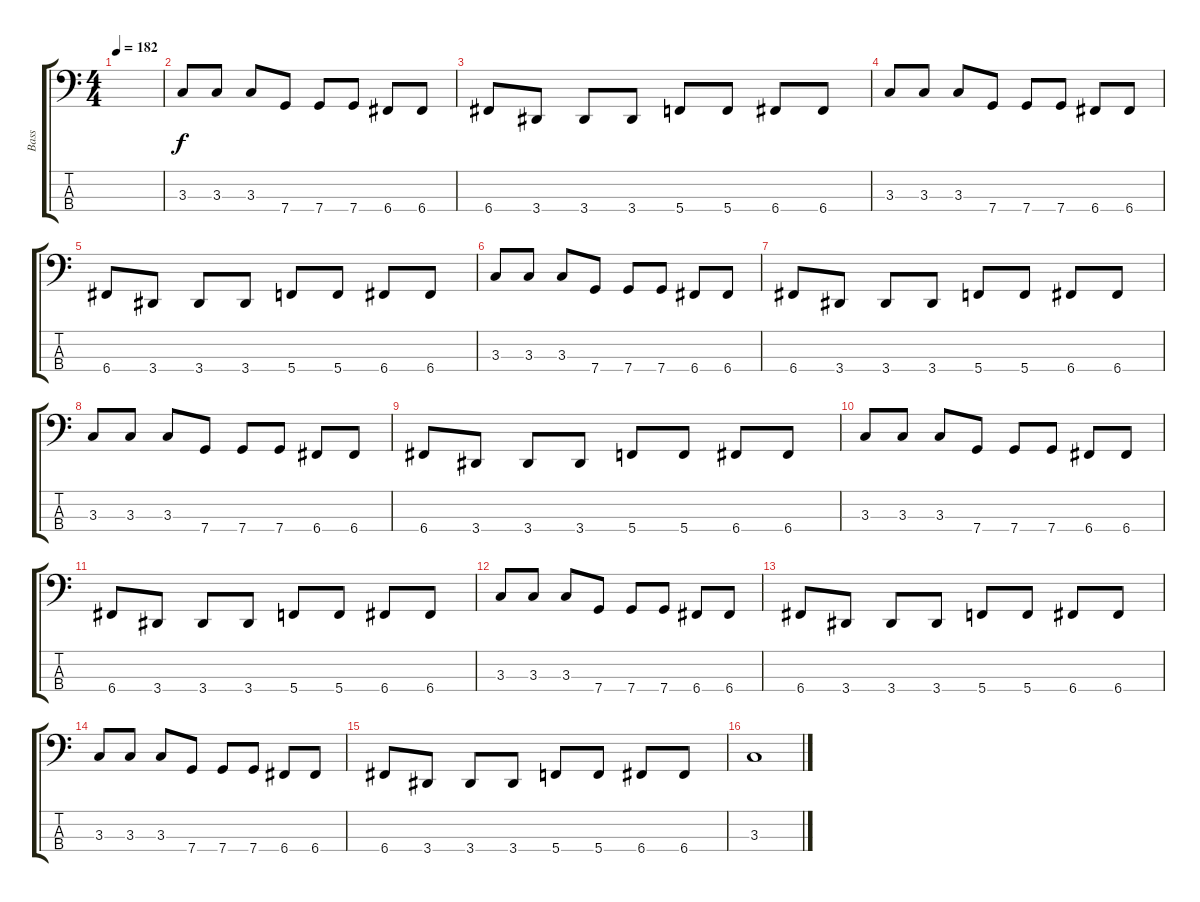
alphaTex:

\track ("Bass" "Bass") {instrument electricbassfinger}
\staff {score tabs}
\tuning (G2 D2 A1 C1) {hide}
\ts (4 4)
\tempo 182
\clef f4
\ks c
|
3.3.8 3.3.8 3.3.8 7.4.8 7.4.8 7.4.8 6.4.8 6.4.8 |
6.4.8 3.4.8 3.4.8 3.4.8 5.4.8 5.4.8 6.4.8 6.4.8 |
3.3.8 3.3.8 3.3.8 7.4.8 7.4.8 7.4.8 6.4.8 6.4.8 |
6.4.8 3.4.8 3.4.8 3.4.8 5.4.8 5.4.8 6.4.8 6.4.8 |
3.3.8 3.3.8 3.3.8 7.4.8 7.4.8 7.4.8 6.4.8 6.4.8 |
6.4.8 3.4.8 3.4.8 3.4.8 5.4.8 5.4.8 6.4.8 6.4.8 |
3.3.8 3.3.8 3.3.8 7.4.8 7.4.8 7.4.8 6.4.8 6.4.8 |
6.4.8 3.4.8 3.4.8 3.4.8 5.4.8 5.4.8 6.4.8 6.4.8 |
3.3.8 3.3.8 3.3.8 7.4.8 7.4.8 7.4.8 6.4.8 6.4.8 |
6.4.8 3.4.8 3.4.8 3.4.8 5.4.8 5.4.8 6.4.8 6.4.8 |
3.3.8 3.3.8 3.3.8 7.4.8 7.4.8 7.4.8 6.4.8 6.4.8 |
6.4.8 3.4.8 3.4.8 3.4.8 5.4.8 5.4.8 6.4.8 6.4.8 |
3.3.8 3.3.8 3.3.8 7.4.8 7.4.8 7.4.8 6.4.8 6.4.8 |
6.4.8 3.4.8 3.4.8 3.4.8 5.4.8 5.4.8 6.4.8 6.4.8 |
3.3.1
